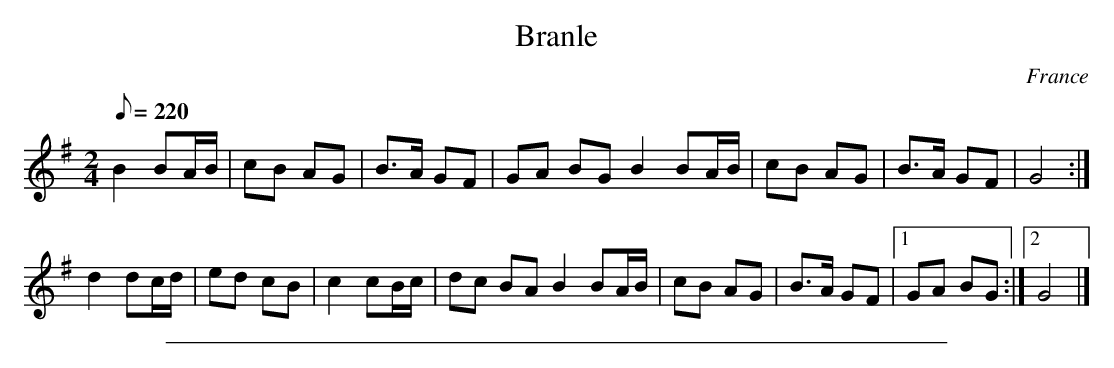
X:1
T: Branle
O:France
M:2/4
L:1/8
Q:220
K:G
B2 BA/2B/2 | cB AG | B>A GF | GA BG \
B2 BA/2B/2 | cB AG | B>A GF | G4 :|
d2 dc/2d/2 | ed cB | c2 cB/2c/2 | dc BA \
B2 BA/2B/2 | cB AG | B>A GF |1 GA BG :|2 G4 |]
